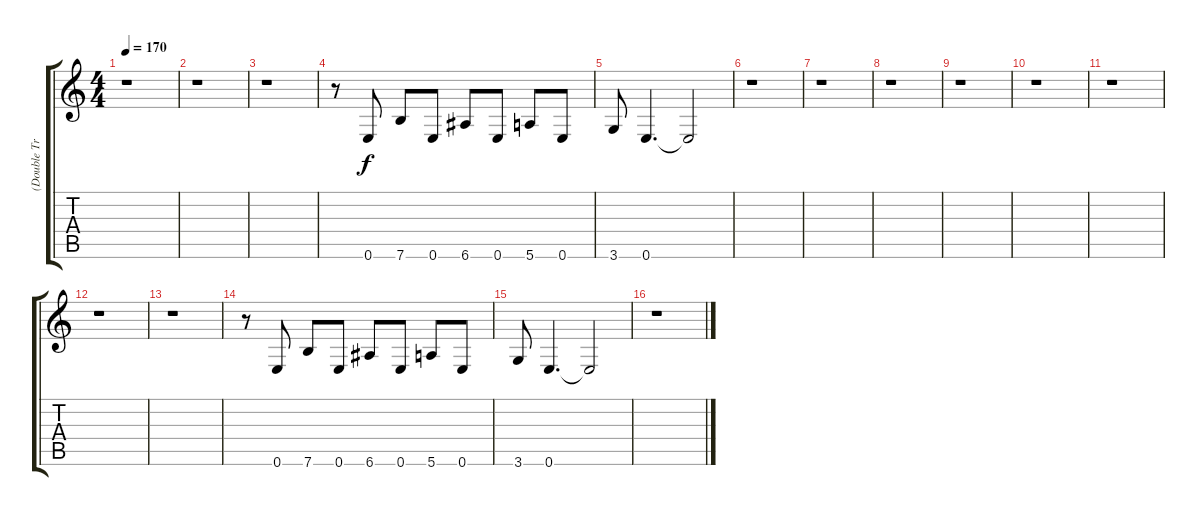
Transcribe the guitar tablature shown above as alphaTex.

\track ("(Double Track)" "(Double Tr") {instrument distortionguitar}
\staff {score tabs}
\tuning (E4 B3 G3 D3 A2 E2) {hide}
\ts (4 4)
\tempo 170
\clef g2
\ks c
r.1{dy f} |
r.1 |
r.1 |
r.8 0.6.8 7.6.8 0.6.8 6.6.8 0.6.8 5.6.8 0.6.8 |
3.6.8 0.6.4{d} 0.6{t}.2 |
r.1 |
r.1 |
r.1 |
r.1 |
r.1 |
r.1 |
r.1 |
r.1 |
r.8 0.6.8 7.6.8 0.6.8 6.6.8 0.6.8 5.6.8 0.6.8 |
3.6.8 0.6.4{d} 0.6{t}.2 |
r.1
